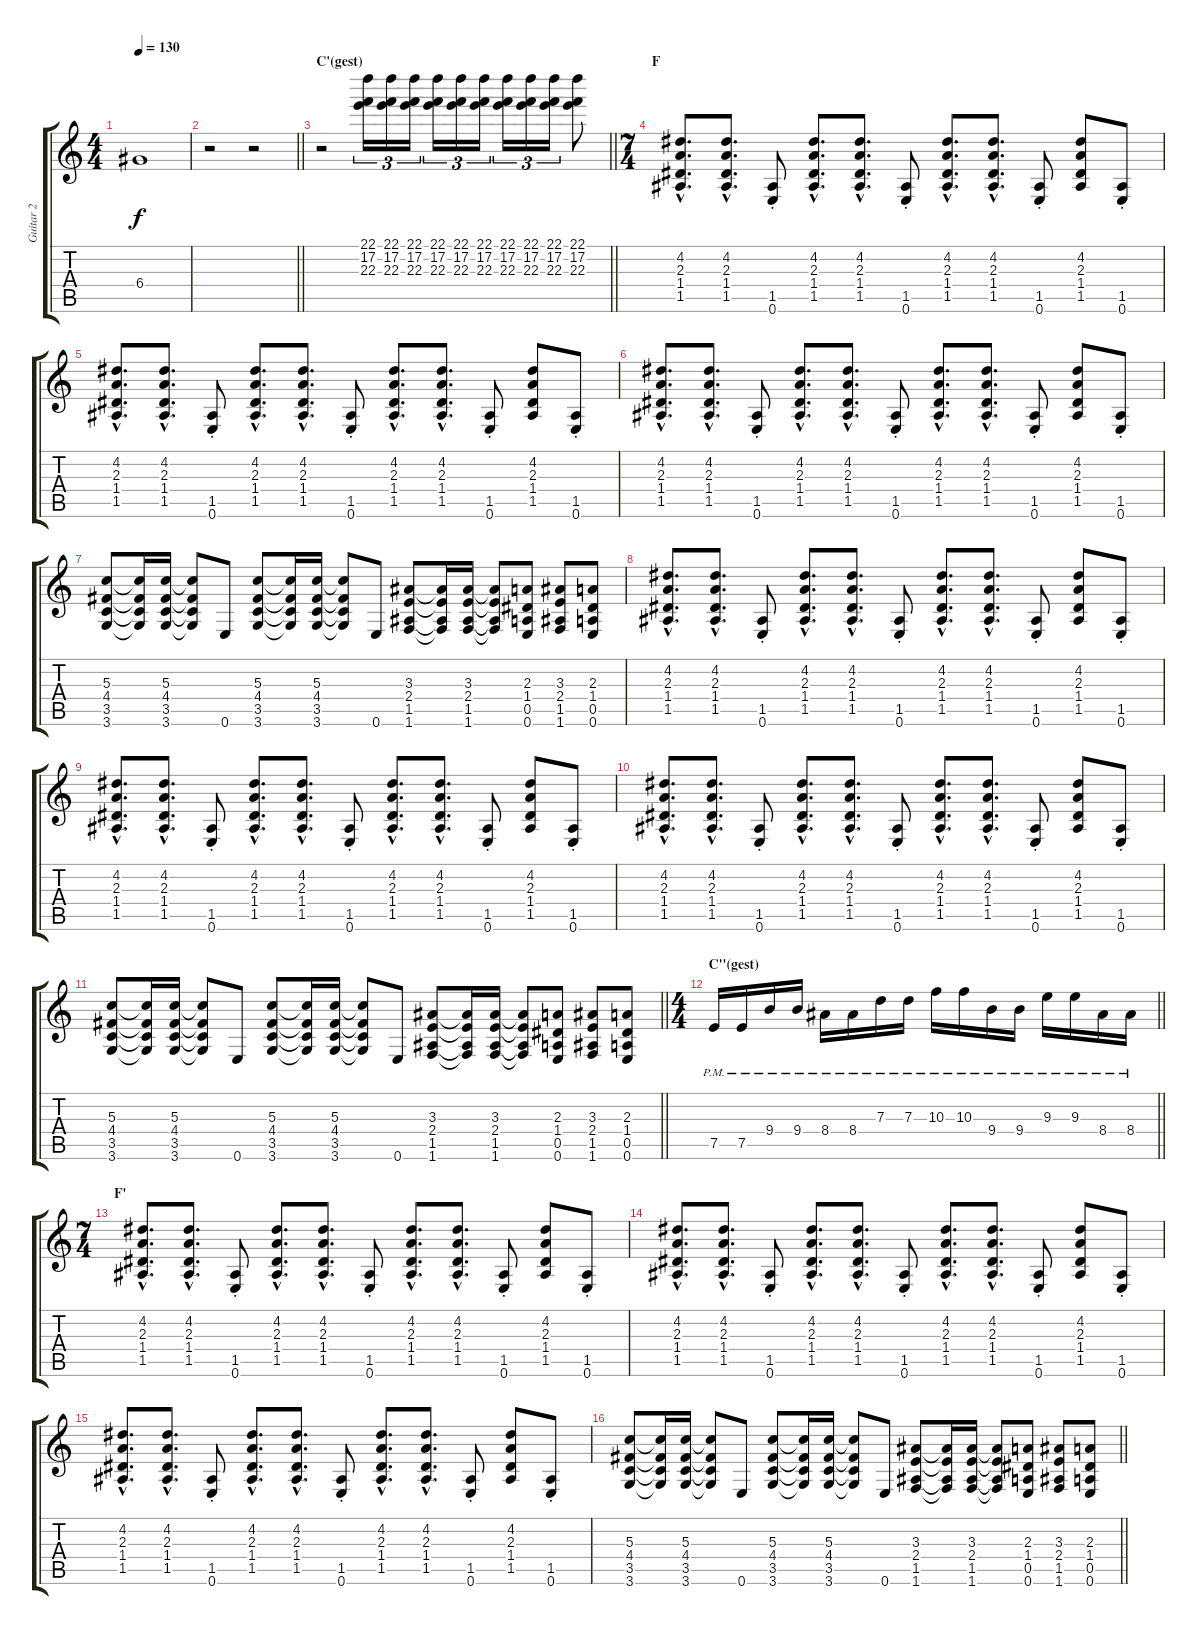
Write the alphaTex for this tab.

\track ("Guitar 2" "Guitar 2") {instrument distortionguitar}
\staff {score tabs}
\tuning (E4 B3 G3 D3 A2 E2) {hide}
\ts (4 4)
\tempo 130
\clef g2
\ks c
6.4{t}.1{dy f} |
\barLineRight lightlight
r.2 r.2 |
\section ("" "C'(gest)")
\barLineRight lightlight
r.2 (22.1 17.2 22.3).16{tu (3 2)} (22.1 17.2 22.3).16{tu (3 2)} (22.1 17.2 22.3).16{tu (3 2)} (22.1 17.2 22.3).16{tu (3 2)} (22.1 17.2 22.3).16{tu (3 2)} (22.1 17.2 22.3).16{tu (3 2)} (22.1 17.2 22.3).16{tu (3 2)} (22.1 17.2 22.3).16{tu (3 2)} (22.1 17.2 22.3).16{tu (3 2)} (22.1 17.2 22.3).8 |
\ts (7 4)
\section ("" "F")
(4.2{hac} 2.3{hac} 1.4{hac} 1.5{hac}).8{d} (4.2{hac} 2.3{hac} 1.4{hac} 1.5{hac}).8{d} (1.5{st} 0.6{st}).8 (4.2{hac} 2.3{hac} 1.4{hac} 1.5{hac}).8{d} (4.2{hac} 2.3{hac} 1.4{hac} 1.5{hac}).8{d} (1.5{st} 0.6{st}).8 (4.2{hac} 2.3{hac} 1.4{hac} 1.5{hac}).8{d} (4.2{hac} 2.3{hac} 1.4{hac} 1.5{hac}).8{d} (1.5{st} 0.6{st}).8 (4.2 2.3 1.4 1.5).8 (1.5{st} 0.6{st}).8 |
(4.2{hac} 2.3{hac} 1.4{hac} 1.5{hac}).8{d} (4.2{hac} 2.3{hac} 1.4{hac} 1.5{hac}).8{d} (1.5{st} 0.6{st}).8 (4.2{hac} 2.3{hac} 1.4{hac} 1.5{hac}).8{d} (4.2{hac} 2.3{hac} 1.4{hac} 1.5{hac}).8{d} (1.5{st} 0.6{st}).8 (4.2{hac} 2.3{hac} 1.4{hac} 1.5{hac}).8{d} (4.2{hac} 2.3{hac} 1.4{hac} 1.5{hac}).8{d} (1.5{st} 0.6{st}).8 (4.2 2.3 1.4 1.5).8 (1.5{st} 0.6{st}).8 |
(4.2{hac} 2.3{hac} 1.4{hac} 1.5{hac}).8{d} (4.2{hac} 2.3{hac} 1.4{hac} 1.5{hac}).8{d} (1.5{st} 0.6{st}).8 (4.2{hac} 2.3{hac} 1.4{hac} 1.5{hac}).8{d} (4.2{hac} 2.3{hac} 1.4{hac} 1.5{hac}).8{d} (1.5{st} 0.6{st}).8 (4.2{hac} 2.3{hac} 1.4{hac} 1.5{hac}).8{d} (4.2{hac} 2.3{hac} 1.4{hac} 1.5{hac}).8{d} (1.5{st} 0.6{st}).8 (4.2 2.3 1.4 1.5).8 (1.5{st} 0.6{st}).8 |
(5.3 4.4 3.5 3.6).8 (5.3{t} 4.4{t} 3.5{t} 3.6{t}).16 (5.3 4.4 3.5 3.6).16 (5.3{t} 4.4{t} 3.5{t} 3.6{t}).8 0.6.8 (5.3 4.4 3.5 3.6).8 (5.3{t} 4.4{t} 3.5{t} 3.6{t}).16 (5.3 4.4 3.5 3.6).16 (5.3{t} 4.4{t} 3.5{t} 3.6{t}).8 0.6.8 (3.3 2.4 1.5 1.6).8 (3.3{t} 2.4{t} 1.5{t} 1.6{t}).16 (3.3 2.4 1.5 1.6).16 (3.3{t} 2.4{t} 1.5{t} 1.6{t}).8 (2.3 1.4 0.5 0.6).8 (3.3 2.4 1.5 1.6).8 (2.3 1.4 0.5 0.6).8 |
(4.2{hac} 2.3{hac} 1.4{hac} 1.5{hac}).8{d} (4.2{hac} 2.3{hac} 1.4{hac} 1.5{hac}).8{d} (1.5{st} 0.6{st}).8 (4.2{hac} 2.3{hac} 1.4{hac} 1.5{hac}).8{d} (4.2{hac} 2.3{hac} 1.4{hac} 1.5{hac}).8{d} (1.5{st} 0.6{st}).8 (4.2{hac} 2.3{hac} 1.4{hac} 1.5{hac}).8{d} (4.2{hac} 2.3{hac} 1.4{hac} 1.5{hac}).8{d} (1.5{st} 0.6{st}).8 (4.2 2.3 1.4 1.5).8 (1.5{st} 0.6{st}).8 |
(4.2{hac} 2.3{hac} 1.4{hac} 1.5{hac}).8{d} (4.2{hac} 2.3{hac} 1.4{hac} 1.5{hac}).8{d} (1.5{st} 0.6{st}).8 (4.2{hac} 2.3{hac} 1.4{hac} 1.5{hac}).8{d} (4.2{hac} 2.3{hac} 1.4{hac} 1.5{hac}).8{d} (1.5{st} 0.6{st}).8 (4.2{hac} 2.3{hac} 1.4{hac} 1.5{hac}).8{d} (4.2{hac} 2.3{hac} 1.4{hac} 1.5{hac}).8{d} (1.5{st} 0.6{st}).8 (4.2 2.3 1.4 1.5).8 (1.5{st} 0.6{st}).8 |
(4.2{hac} 2.3{hac} 1.4{hac} 1.5{hac}).8{d} (4.2{hac} 2.3{hac} 1.4{hac} 1.5{hac}).8{d} (1.5{st} 0.6{st}).8 (4.2{hac} 2.3{hac} 1.4{hac} 1.5{hac}).8{d} (4.2{hac} 2.3{hac} 1.4{hac} 1.5{hac}).8{d} (1.5{st} 0.6{st}).8 (4.2{hac} 2.3{hac} 1.4{hac} 1.5{hac}).8{d} (4.2{hac} 2.3{hac} 1.4{hac} 1.5{hac}).8{d} (1.5{st} 0.6{st}).8 (4.2 2.3 1.4 1.5).8 (1.5{st} 0.6{st}).8 |
\barLineRight lightlight
(5.3 4.4 3.5 3.6).8 (5.3{t} 4.4{t} 3.5{t} 3.6{t}).16 (5.3 4.4 3.5 3.6).16 (5.3{t} 4.4{t} 3.5{t} 3.6{t}).8 0.6.8 (5.3 4.4 3.5 3.6).8 (5.3{t} 4.4{t} 3.5{t} 3.6{t}).16 (5.3 4.4 3.5 3.6).16 (5.3{t} 4.4{t} 3.5{t} 3.6{t}).8 0.6.8 (3.3 2.4 1.5 1.6).8 (3.3{t} 2.4{t} 1.5{t} 1.6{t}).16 (3.3 2.4 1.5 1.6).16 (3.3{t} 2.4{t} 1.5{t} 1.6{t}).8 (2.3 1.4 0.5 0.6).8 (3.3 2.4 1.5 1.6).8 (2.3 1.4 0.5 0.6).8 |
\ts (4 4)
\section ("" "C''(gest)")
\barLineRight lightlight
7.5{pm}.16 7.5{pm}.16 9.4{pm}.16 9.4{pm}.16 8.4{pm}.16 8.4{pm}.16 7.3{pm}.16 7.3{pm}.16 10.3{pm}.16 10.3{pm}.16 9.4{pm}.16 9.4{pm}.16 9.3{pm}.16 9.3{pm}.16 8.4{pm}.16 8.4{pm}.16 |
\ts (7 4)
\section ("" "F'")
(4.2{hac} 2.3{hac} 1.4{hac} 1.5{hac}).8{d} (4.2{hac} 2.3{hac} 1.4{hac} 1.5{hac}).8{d} (1.5{st} 0.6{st}).8 (4.2{hac} 2.3{hac} 1.4{hac} 1.5{hac}).8{d} (4.2{hac} 2.3{hac} 1.4{hac} 1.5{hac}).8{d} (1.5{st} 0.6{st}).8 (4.2{hac} 2.3{hac} 1.4{hac} 1.5{hac}).8{d} (4.2{hac} 2.3{hac} 1.4{hac} 1.5{hac}).8{d} (1.5{st} 0.6{st}).8 (4.2 2.3 1.4 1.5).8 (1.5{st} 0.6{st}).8 |
(4.2{hac} 2.3{hac} 1.4{hac} 1.5{hac}).8{d} (4.2{hac} 2.3{hac} 1.4{hac} 1.5{hac}).8{d} (1.5{st} 0.6{st}).8 (4.2{hac} 2.3{hac} 1.4{hac} 1.5{hac}).8{d} (4.2{hac} 2.3{hac} 1.4{hac} 1.5{hac}).8{d} (1.5{st} 0.6{st}).8 (4.2{hac} 2.3{hac} 1.4{hac} 1.5{hac}).8{d} (4.2{hac} 2.3{hac} 1.4{hac} 1.5{hac}).8{d} (1.5{st} 0.6{st}).8 (4.2 2.3 1.4 1.5).8 (1.5{st} 0.6{st}).8 |
(4.2{hac} 2.3{hac} 1.4{hac} 1.5{hac}).8{d} (4.2{hac} 2.3{hac} 1.4{hac} 1.5{hac}).8{d} (1.5{st} 0.6{st}).8 (4.2{hac} 2.3{hac} 1.4{hac} 1.5{hac}).8{d} (4.2{hac} 2.3{hac} 1.4{hac} 1.5{hac}).8{d} (1.5{st} 0.6{st}).8 (4.2{hac} 2.3{hac} 1.4{hac} 1.5{hac}).8{d} (4.2{hac} 2.3{hac} 1.4{hac} 1.5{hac}).8{d} (1.5{st} 0.6{st}).8 (4.2 2.3 1.4 1.5).8 (1.5{st} 0.6{st}).8 |
\barLineRight lightlight
(5.3 4.4 3.5 3.6).8 (5.3{t} 4.4{t} 3.5{t} 3.6{t}).16 (5.3 4.4 3.5 3.6).16 (5.3{t} 4.4{t} 3.5{t} 3.6{t}).8 0.6.8 (5.3 4.4 3.5 3.6).8 (5.3{t} 4.4{t} 3.5{t} 3.6{t}).16 (5.3 4.4 3.5 3.6).16 (5.3{t} 4.4{t} 3.5{t} 3.6{t}).8 0.6.8 (3.3 2.4 1.5 1.6).8 (3.3{t} 2.4{t} 1.5{t} 1.6{t}).16 (3.3 2.4 1.5 1.6).16 (3.3{t} 2.4{t} 1.5{t} 1.6{t}).8 (2.3 1.4 0.5 0.6).8 (3.3 2.4 1.5 1.6).8 (2.3 1.4 0.5 0.6).8
